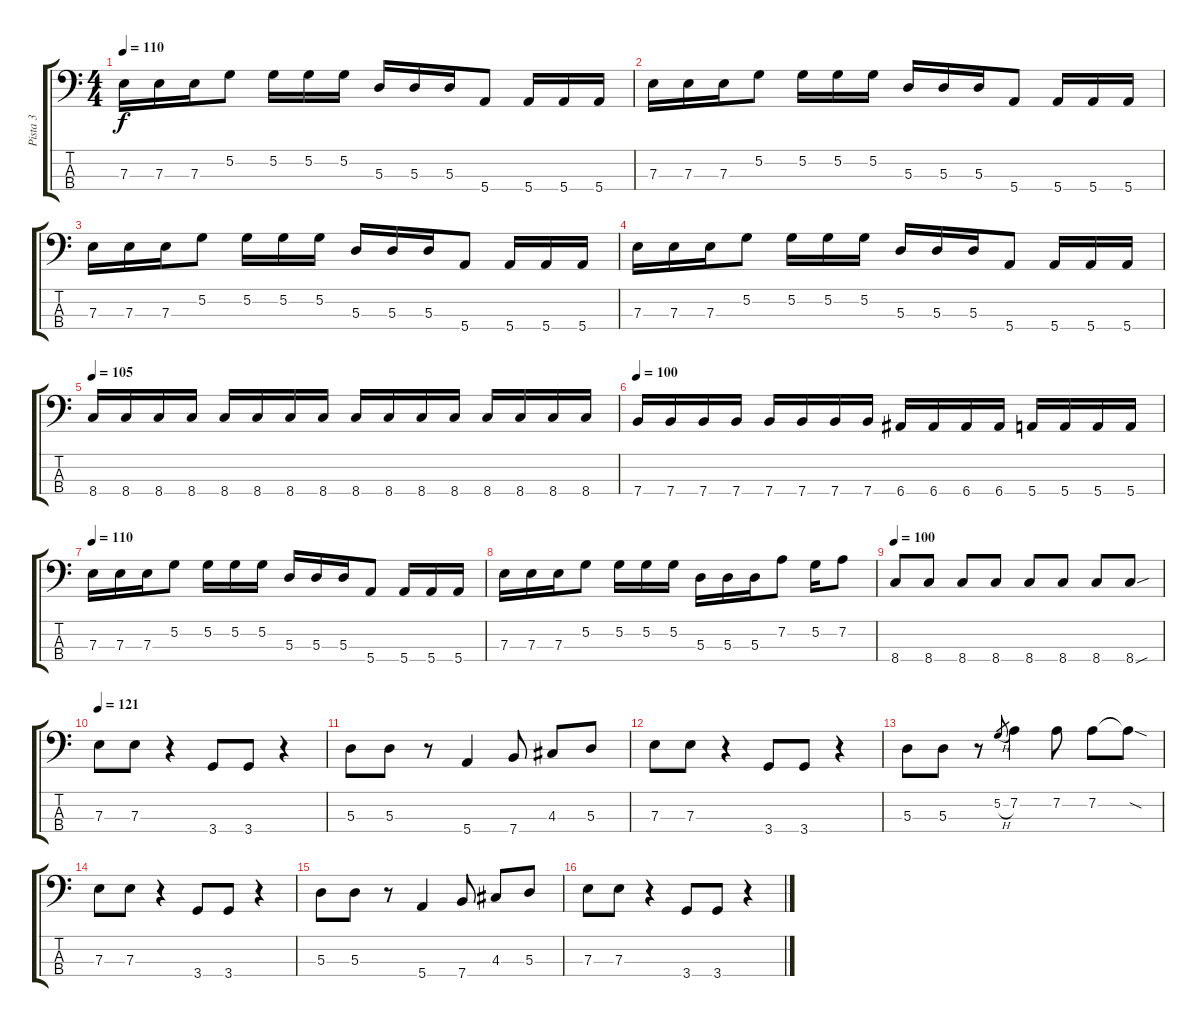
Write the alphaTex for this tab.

\track ("Pista 3" "Pista 3") {instrument electricbasspick}
\staff {score tabs}
\tuning (G2 D2 A1 E1) {hide}
\ts (4 4)
\tempo 110
\clef f4
\ks c
7.3.16{dy f} 7.3.16 7.3.16 5.2.8 5.2.16 5.2.16 5.2.16 5.3.16 5.3.16 5.3.16 5.4.8 5.4.16 5.4.16 5.4.16 |
7.3.16 7.3.16 7.3.16 5.2.8 5.2.16 5.2.16 5.2.16 5.3.16 5.3.16 5.3.16 5.4.8 5.4.16 5.4.16 5.4.16 |
7.3.16 7.3.16 7.3.16 5.2.8 5.2.16 5.2.16 5.2.16 5.3.16 5.3.16 5.3.16 5.4.8 5.4.16 5.4.16 5.4.16 |
7.3.16 7.3.16 7.3.16 5.2.8 5.2.16 5.2.16 5.2.16 5.3.16 5.3.16 5.3.16 5.4.8 5.4.16 5.4.16 5.4.16 |
\tempo 105
8.4.16 8.4.16 8.4.16 8.4.16 8.4.16 8.4.16 8.4.16 8.4.16 8.4.16 8.4.16 8.4.16 8.4.16 8.4.16 8.4.16 8.4.16 8.4.16 |
\tempo 100
7.4.16 7.4.16 7.4.16 7.4.16 7.4.16 7.4.16 7.4.16 7.4.16 6.4.16 6.4.16 6.4.16 6.4.16 5.4.16 5.4.16 5.4.16 5.4.16 |
\tempo 110
7.3.16 7.3.16 7.3.16 5.2.8 5.2.16 5.2.16 5.2.16 5.3.16 5.3.16 5.3.16 5.4.8 5.4.16 5.4.16 5.4.16 |
7.3.16 7.3.16 7.3.16 5.2.8 5.2.16 5.2.16 5.2.16 5.3.16 5.3.16 5.3.16 7.2.8 5.2.16 7.2.8 |
\tempo 100
8.4.8 8.4.8 8.4.8 8.4.8 8.4.8 8.4.8 8.4.8 8.4{sou}.8 |
\tempo 121
7.3.8 7.3.8 r.4 3.4.8 3.4.8 r.4 |
5.3.8 5.3.8 r.8 5.4.4 7.4.8 4.3.8 5.3.8 |
7.3.8 7.3.8 r.4 3.4.8 3.4.8 r.4 |
5.3.8 5.3.8 r.8 5.2{h}.8{gr} 7.2.4 7.2.8 7.2.8 7.2{sod t}.8 |
7.3.8 7.3.8 r.4 3.4.8 3.4.8 r.4 |
5.3.8 5.3.8 r.8 5.4.4 7.4.8 4.3.8 5.3.8 |
7.3.8 7.3.8 r.4 3.4.8 3.4.8 r.4
